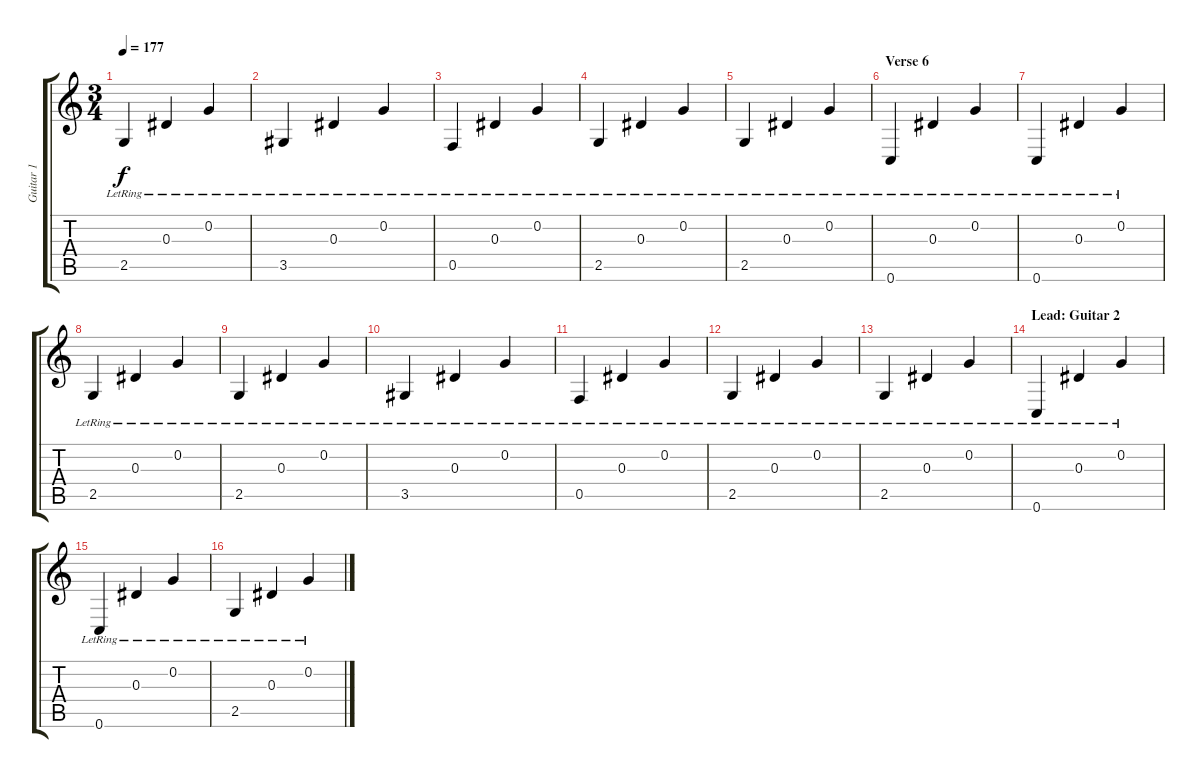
\track ("Guitar 1" "Guitar 1") {instrument distortionguitar}
\staff {score tabs}
\tuning (C4 G3 Eb3 Bb2 F2 C2) {hide}
\ts (3 4)
\tempo 177
\clef g2
\ks c
2.5{lr}.4{dy f} 0.3{lr}.4 0.2{lr}.4 |
3.5{lr}.4 0.3{lr}.4 0.2{lr}.4 |
0.5{lr}.4 0.3{lr}.4 0.2{lr}.4 |
2.5{lr}.4 0.3{lr}.4 0.2{lr}.4 |
2.5{lr}.4 0.3{lr}.4 0.2{lr}.4 |
\section ("" "Verse 6")
0.6{lr}.4{instrument electricguitarjazz} 0.3{lr}.4 0.2{lr}.4 |
0.6{lr}.4 0.3{lr}.4 0.2{lr}.4 |
2.5{lr}.4 0.3{lr}.4 0.2{lr}.4 |
2.5{lr}.4 0.3{lr}.4 0.2{lr}.4 |
3.5{lr}.4 0.3{lr}.4 0.2{lr}.4 |
0.5{lr}.4 0.3{lr}.4 0.2{lr}.4 |
2.5{lr}.4 0.3{lr}.4 0.2{lr}.4 |
2.5{lr}.4 0.3{lr}.4 0.2{lr}.4 |
\section ("" "Lead: Guitar 2")
0.6{lr}.4{instrument electricguitarjazz} 0.3{lr}.4 0.2{lr}.4 |
0.6{lr}.4 0.3{lr}.4 0.2{lr}.4 |
2.5{lr}.4 0.3{lr}.4 0.2{lr}.4
